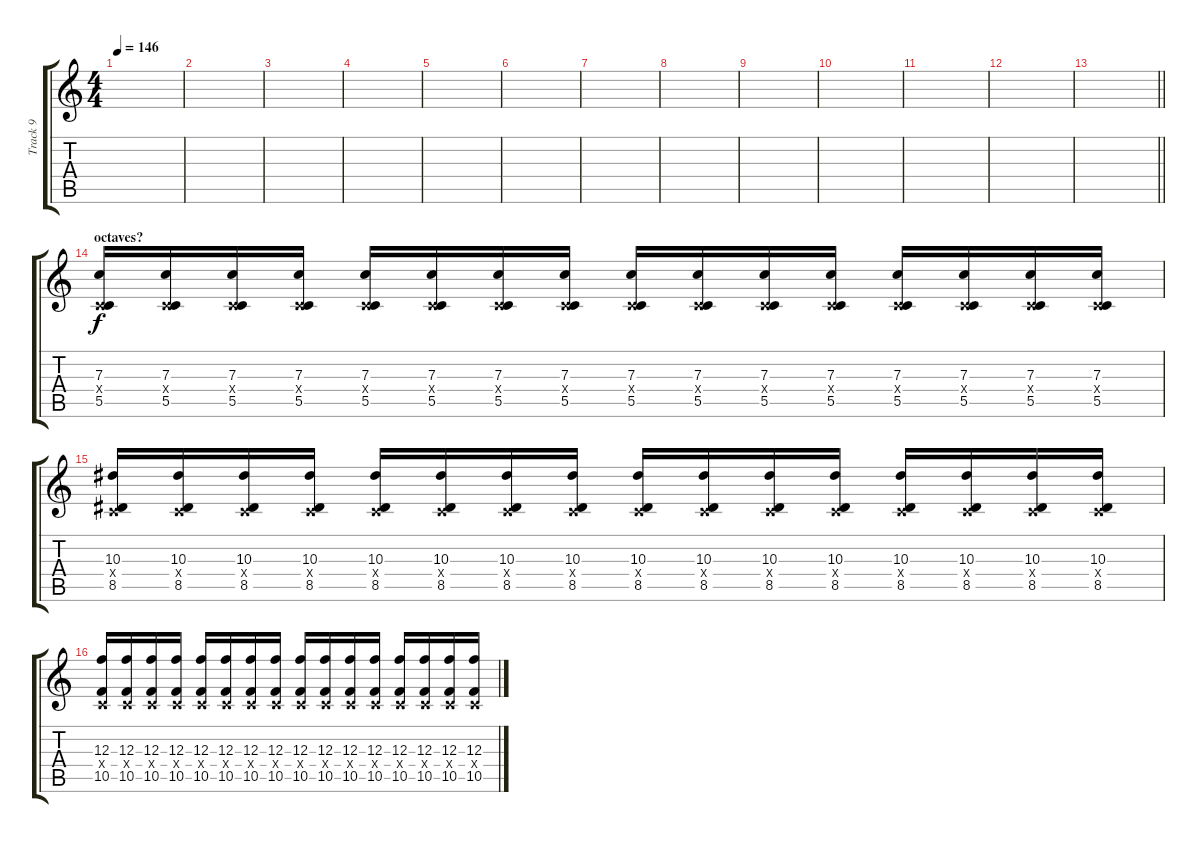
\track ("Track 9" "Track 9") {instrument distortionguitar bank 255}
\staff {score tabs}
\tuning (D4 A3 F3 C3 G2 C2) {hide}
\ts (4 4)
\tempo 146
\clef g2
\ks c
|
|
|
|
|
|
|
|
|
|
|
|
\barLineRight lightlight
|
\section ("" "octaves?")
(7.3 0.4{x} 5.5).16 (7.3 0.4{x} 5.5).16 (7.3 0.4{x} 5.5).16 (7.3 0.4{x} 5.5).16 (7.3 0.4{x} 5.5).16 (7.3 0.4{x} 5.5).16 (7.3 0.4{x} 5.5).16 (7.3 0.4{x} 5.5).16 (7.3 0.4{x} 5.5).16 (7.3 0.4{x} 5.5).16 (7.3 0.4{x} 5.5).16 (7.3 0.4{x} 5.5).16 (7.3 0.4{x} 5.5).16 (7.3 0.4{x} 5.5).16 (7.3 0.4{x} 5.5).16 (7.3 0.4{x} 5.5).16 |
(10.3 0.4{x} 8.5).16 (10.3 0.4{x} 8.5).16 (10.3 0.4{x} 8.5).16 (10.3 0.4{x} 8.5).16 (10.3 0.4{x} 8.5).16 (10.3 0.4{x} 8.5).16 (10.3 0.4{x} 8.5).16 (10.3 0.4{x} 8.5).16 (10.3 0.4{x} 8.5).16 (10.3 0.4{x} 8.5).16 (10.3 0.4{x} 8.5).16 (10.3 0.4{x} 8.5).16 (10.3 0.4{x} 8.5).16 (10.3 0.4{x} 8.5).16 (10.3 0.4{x} 8.5).16 (10.3 0.4{x} 8.5).16 |
(12.3 0.4{x} 10.5).16 (12.3 0.4{x} 10.5).16 (12.3 0.4{x} 10.5).16 (12.3 0.4{x} 10.5).16 (12.3 0.4{x} 10.5).16 (12.3 0.4{x} 10.5).16 (12.3 0.4{x} 10.5).16 (12.3 0.4{x} 10.5).16 (12.3 0.4{x} 10.5).16 (12.3 0.4{x} 10.5).16 (12.3 0.4{x} 10.5).16 (12.3 0.4{x} 10.5).16 (12.3 0.4{x} 10.5).16 (12.3 0.4{x} 10.5).16 (12.3 0.4{x} 10.5).16 (12.3 0.4{x} 10.5).16
